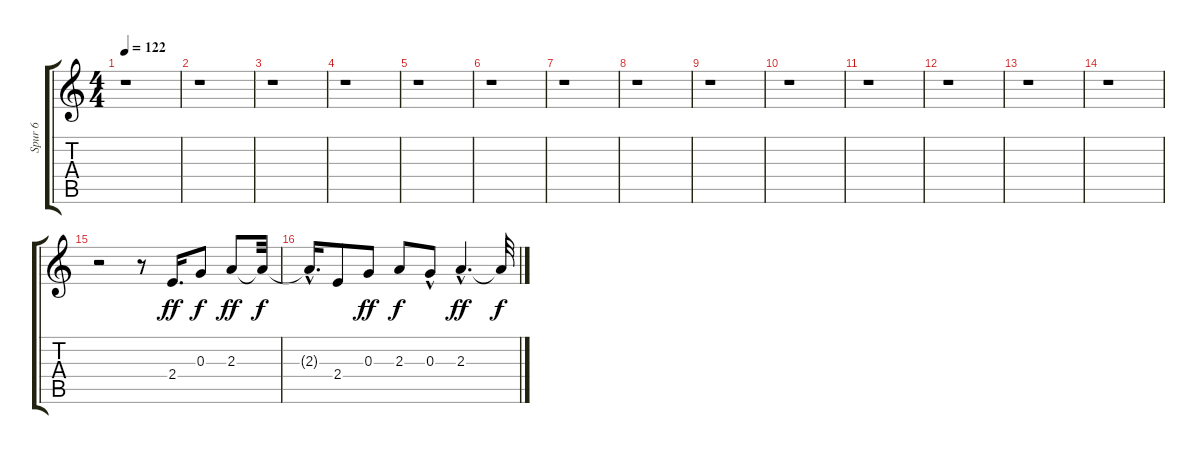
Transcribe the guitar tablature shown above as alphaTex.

\track ("Spur 6" "Spur 6") {instrument electricguitarclean}
\staff {score tabs}
\tuning (E4 B3 G3 D3 A2 E2) {hide}
\ts (4 4)
\tempo 122
\clef g2
\ks c
r.1{dy ff instrument electricguitarclean} |
r.1 |
r.1 |
r.1 |
r.1 |
r.1 |
r.1 |
r.1 |
r.1 |
r.1 |
r.1 |
r.1 |
r.1 |
r.1 |
r.2 r.8 2.4.16{d} 0.3.8{dy f} 2.3.8{dy ff} 2.3{t}.32{dy f} |
2.3{hac t}.16{d} 2.4.8 0.3.8{dy ff} 2.3.8{dy f} 0.3{hac}.8 2.3{hac}.4{d dy ff} 2.3{t}.32{dy f}
